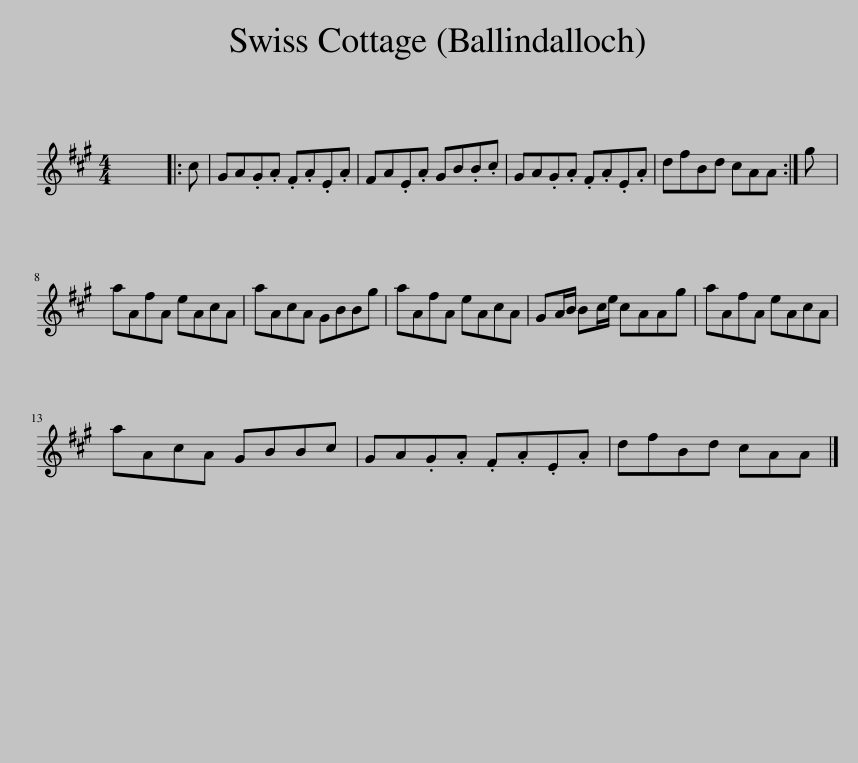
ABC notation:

X:1
L:1/8
M:4/4
I:linebreak $
K:A
V:1 treble
V:1
 x8 |: c | GA.G.A .F.A.E.A | FA.E.A GB.B.c | GA.G.A .F.A.E.A | %5
 dfBd cAA :| g |$ aAfA eAcA | aAcA GBBg | aAfA eAcA | %10
 GA/B/ Bc/e/ cAAg | aAfA eAcA |$ aAcA GBBc | GA.G.A .F.A.E.A | dfBd cAA |] %15
